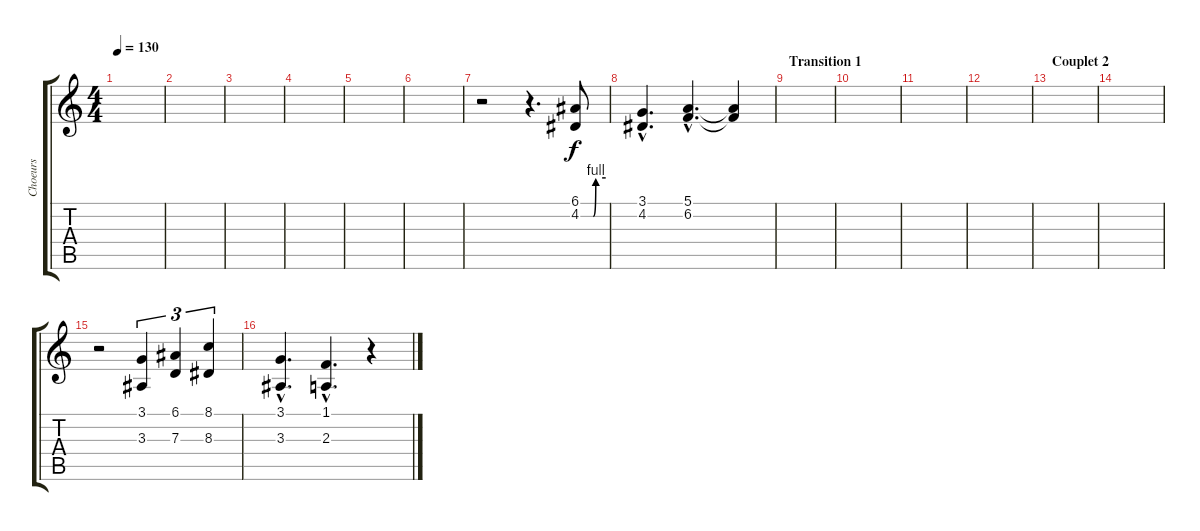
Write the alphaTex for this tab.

\track ("Choeurs" "Choeurs") {instrument flute}
\staff {score tabs}
\tuning (E4 B3 G3 D3 A2 E2) {hide}
\ts (4 4)
\tempo 130
\clef g2
\ks c
|
|
|
|
|
|
r.2 r.4{d} (6.1 4.2{be (custom 0 0 30 0 36 4 60 4)}).8 |
(3.1{hac} 4.2{hac}).4{d} (5.1{hac} 6.2{hac}).4{d} (5.1{t} 6.2{t}).4 |
\section ("" "Transition 1")
|
|
|
|
\section ("" "Couplet 2")
|
|
r.2 (3.1 3.3).4{tu (3 2)} (6.1 7.3).4{tu (3 2)} (8.1 8.3).4{tu (3 2)} |
(3.1{hac} 3.3{hac}).4{d} (1.1{hac} 2.3{hac}).4{d} r.4
